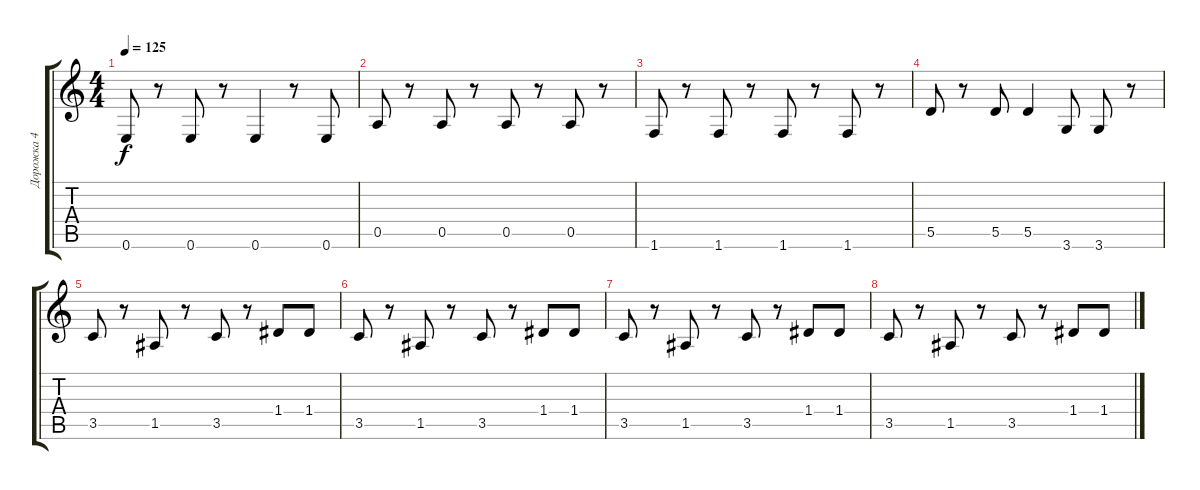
\track ("Дорожка 4" "Дорожка 4") {instrument electricbassfinger}
\staff {score tabs}
\tuning (E4 B3 G3 D3 A2 E2) {hide}
\ts (4 4)
\tempo 125
\clef g2
\ks c
0.6.8{dy f} r.8 0.6.8 r.8 0.6.4 r.8 0.6.8 |
0.5.8 r.8 0.5.8 r.8 0.5.8 r.8 0.5.8 r.8 |
1.6.8 r.8 1.6.8 r.8 1.6.8 r.8 1.6.8 r.8 |
5.5.8 r.8 5.5.8 5.5.4 3.6.8 3.6.8 r.8 |
3.5.8 r.8 1.5.8 r.8 3.5.8 r.8 1.4.8 1.4.8 |
3.5.8 r.8 1.5.8 r.8 3.5.8 r.8 1.4.8 1.4.8 |
3.5.8 r.8 1.5.8 r.8 3.5.8 r.8 1.4.8 1.4.8 |
3.5.8 r.8 1.5.8 r.8 3.5.8 r.8 1.4.8 1.4.8
